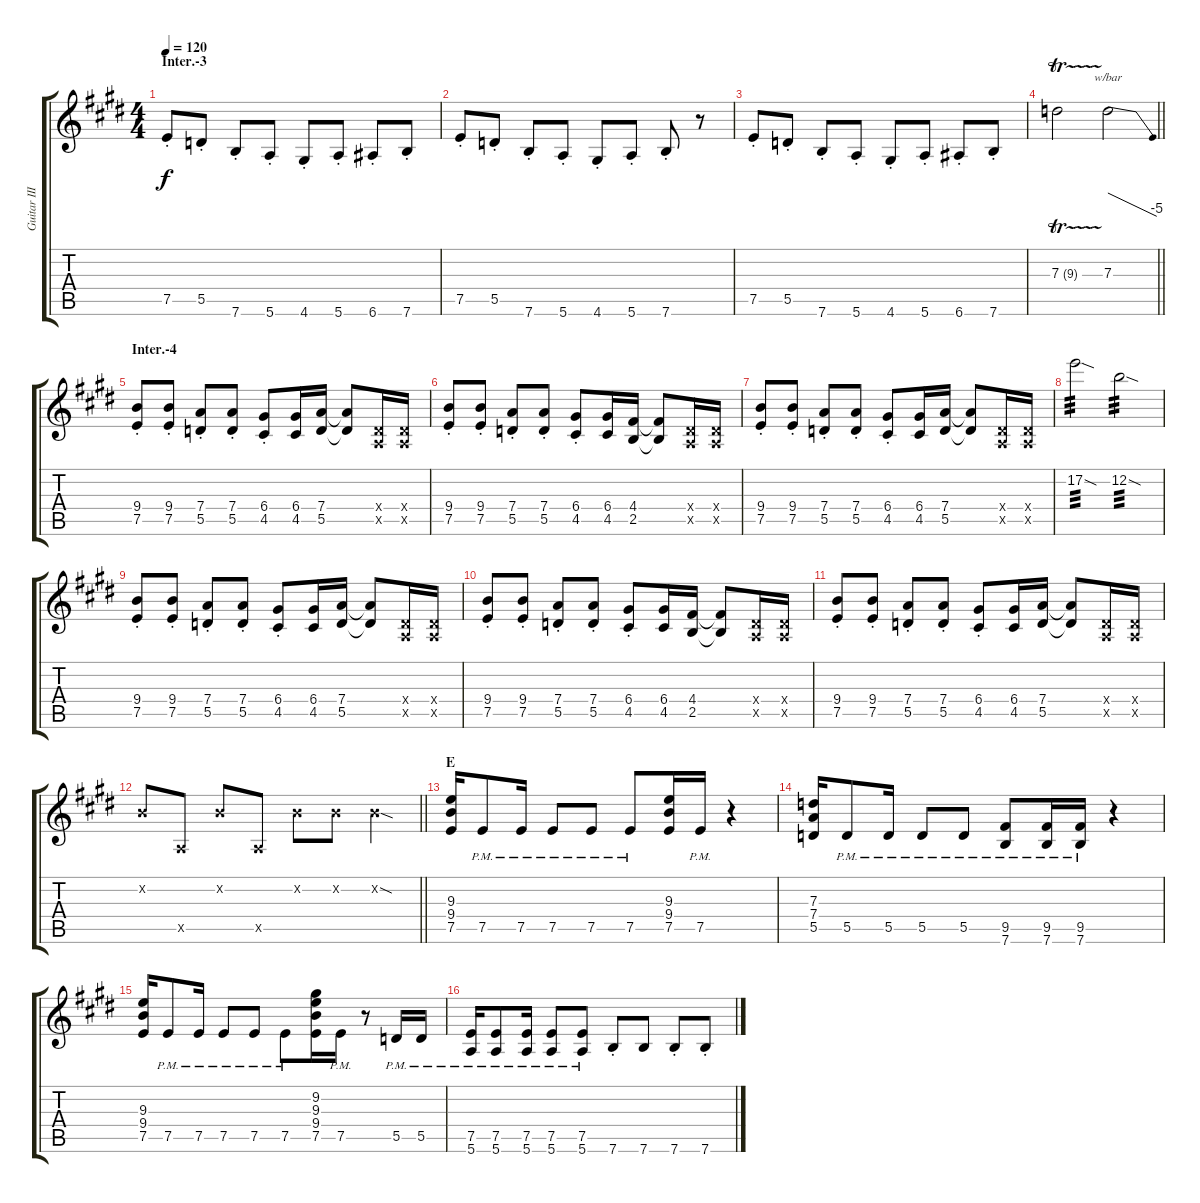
\track ("Guitar III (Hirasawa Yui)" "Guitar III") {instrument overdrivenguitar}
\staff {score tabs}
\tuning (E4 B3 G3 D3 A2 E2) {hide}
\ts (4 4)
\section ("" "Inter.-3")
\tempo 120
\clef g2
\ks e
7.5{st}.8{dy f} 5.5{st}.8 7.6{st}.8 5.6{st}.8 4.6{st}.8 5.6{st}.8 6.6{st}.8 7.6{st}.8 |
7.5{st}.8 5.5{st}.8 7.6{st}.8 5.6{st}.8 4.6{st}.8 5.6{st}.8 7.6{st}.8 r.8 |
7.5{st}.8 5.5{st}.8 7.6{st}.8 5.6{st}.8 4.6{st}.8 5.6{st}.8 6.6{st}.8 7.6{st}.8 |
\barLineRight lightlight
7.3{tr (9 32)}.2 7.3.2{tbe (dive default 0 0 60 -20)} |
\section ("" "Inter.-4")
(9.4{st} 7.5{st}).8 (9.4{st} 7.5{st}).8 (7.4{st} 5.5{st}).8 (7.4{st} 5.5{st}).8 (6.4{st} 4.5{st}).8 (6.4 4.5).16 (7.4 5.5).16 (7.4{t} 5.5{t}).8 (0.4{x} 0.5{x}).16 (0.4{x} 0.5{x}).16 |
(9.4{st} 7.5{st}).8 (9.4{st} 7.5{st}).8 (7.4{st} 5.5{st}).8 (7.4{st} 5.5{st}).8 (6.4{st} 4.5{st}).8 (6.4 4.5).16 (4.4 2.5).16 (4.4{t} 2.5{t}).8 (0.4{x} 0.5{x}).16 (0.4{x} 0.5{x}).16 |
(9.4{st} 7.5{st}).8 (9.4{st} 7.5{st}).8 (7.4{st} 5.5{st}).8 (7.4{st} 5.5{st}).8 (6.4{st} 4.5{st}).8 (6.4 4.5).16 (7.4 5.5).16 (7.4{t} 5.5{t}).8 (0.4{x} 0.5{x}).16 (0.4{x} 0.5{x}).16 |
17.2{sod}.2{tp 3} 12.2{sod}.2{tp 3} |
(9.4{st} 7.5{st}).8 (9.4{st} 7.5{st}).8 (7.4{st} 5.5{st}).8 (7.4{st} 5.5{st}).8 (6.4{st} 4.5{st}).8 (6.4 4.5).16 (7.4 5.5).16 (7.4{t} 5.5{t}).8 (0.4{x} 0.5{x}).16 (0.4{x} 0.5{x}).16 |
(9.4{st} 7.5{st}).8 (9.4{st} 7.5{st}).8 (7.4{st} 5.5{st}).8 (7.4{st} 5.5{st}).8 (6.4{st} 4.5{st}).8 (6.4 4.5).16 (4.4 2.5).16 (4.4{t} 2.5{t}).8 (0.4{x} 0.5{x}).16 (0.4{x} 0.5{x}).16 |
(9.4{st} 7.5{st}).8 (9.4{st} 7.5{st}).8 (7.4{st} 5.5{st}).8 (7.4{st} 5.5{st}).8 (6.4{st} 4.5{st}).8 (6.4 4.5).16 (7.4 5.5).16 (7.4{t} 5.5{t}).8 (0.4{x} 0.5{x}).16 (0.4{x} 0.5{x}).16 |
\barLineRight lightlight
0.2{x}.8 0.5{x}.8 0.2{x}.8 0.5{x}.8 0.2{x}.8 0.2{x}.8 0.2{sod x}.4 |
\section ("" "E")
(9.3 9.4 7.5).16 7.5{pm}.8 7.5{pm}.16 7.5{pm}.8 7.5{pm}.8 7.5{pm}.8 (9.3 9.4 7.5).16 7.5{pm}.16 r.4 |
(7.3 7.4 5.5).16 5.5{pm}.8 5.5{pm}.16 5.5{pm}.8 5.5{pm}.8 (9.5{pm} 7.6{pm}).8 (9.5{pm} 7.6{pm}).16 (9.5{pm} 7.6{pm}).16 r.4 |
(9.3 9.4 7.5).16 7.5{pm}.8 7.5{pm}.16 7.5{pm}.8 7.5{pm}.8 7.5{pm}.8 (9.2 9.3 9.4 7.5).16 7.5{pm}.16 r.8 5.5{pm}.16 5.5{pm}.16 |
(7.5{pm} 5.6{pm}).16 (7.5{pm} 5.6{pm}).8 (7.5{pm} 5.6{pm}).16 (7.5{pm} 5.6{pm}).8 (7.5{pm} 5.6{pm}).8 7.6{st}.8 7.6.8 7.6{st}.8 7.6{st}.8
